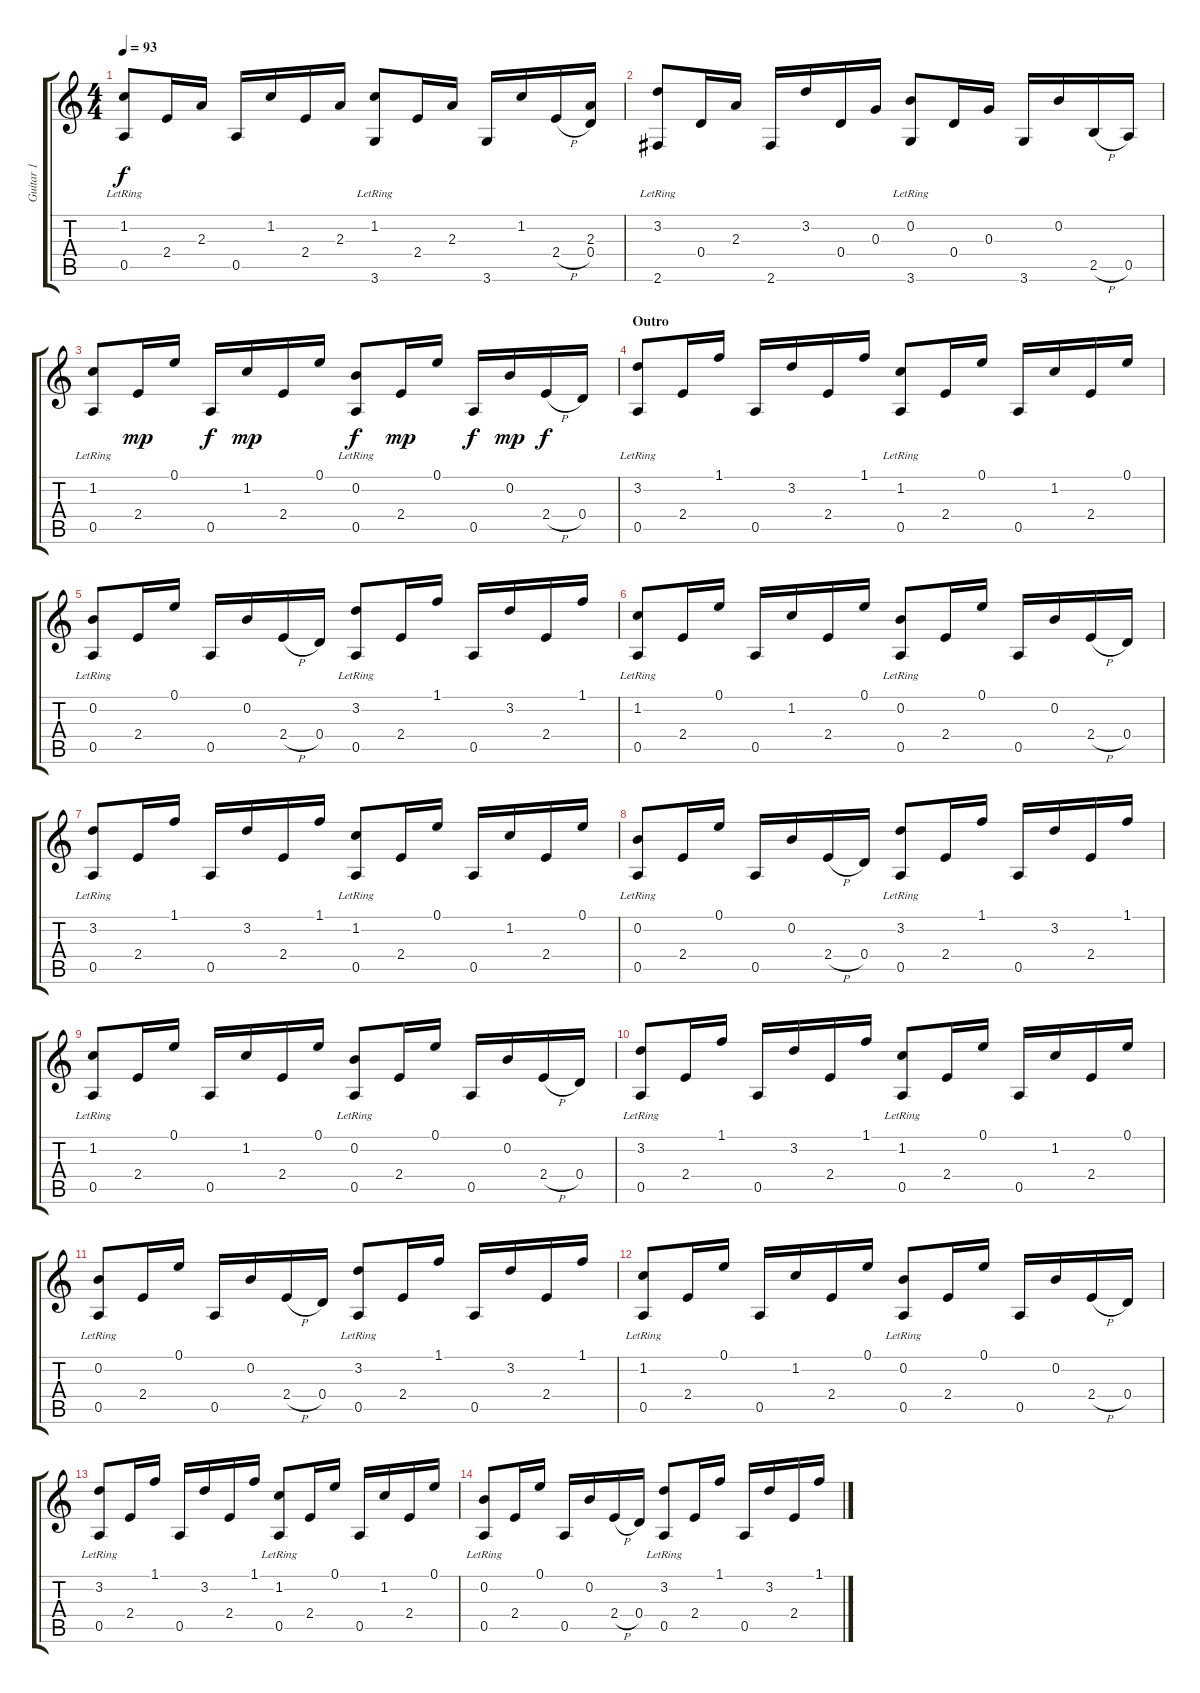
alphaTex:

\track ("Guitar 1" "Guitar 1") {instrument acousticguitarnylon}
\staff {score tabs}
\tuning (E4 B3 G3 D3 A2 E2) {hide}
\ts (4 4)
\tempo 93
\clef g2
\ks c
(1.2{lr} 0.5{lr}).8{dy f} 2.4.16 2.3.16 0.5.16 1.2.16 2.4.16 2.3.16 (1.2{lr} 3.6{lr}).8 2.4.16 2.3.16 3.6.16 1.2.16 2.4{h}.16 (2.3 0.4).16 |
(3.2{lr} 2.6{lr}).8 0.4.16 2.3.16 2.6.16 3.2.16 0.4.16 0.3.16 (0.2{lr} 3.6{lr}).8 0.4.16 0.3.16 3.6.16 0.2.16 2.5{h}.16 0.5.16 |
(1.2{lr} 0.5{lr}).8 2.4.16{dy mp} 0.1.16 0.5.16{dy f} 1.2.16{dy mp} 2.4.16 0.1.16 (0.2{lr} 0.5{lr}).8{dy f} 2.4.16{dy mp} 0.1.16 0.5.16{dy f} 0.2.16{dy mp} 2.4{h}.16{dy f} 0.4.16 |
\section ("" "Outro")
(3.2{lr} 0.5{lr}).8 2.4.16 1.1.16 0.5.16 3.2.16 2.4.16 1.1.16 (1.2{lr} 0.5{lr}).8 2.4.16 0.1.16 0.5.16 1.2.16 2.4.16 0.1.16 |
(0.2{lr} 0.5{lr}).8 2.4.16 0.1.16 0.5.16 0.2.16 2.4{h}.16 0.4.16 (3.2{lr} 0.5{lr}).8 2.4.16 1.1.16 0.5.16 3.2.16 2.4.16 1.1.16 |
(1.2{lr} 0.5{lr}).8 2.4.16 0.1.16 0.5.16 1.2.16 2.4.16 0.1.16 (0.2{lr} 0.5{lr}).8 2.4.16 0.1.16 0.5.16 0.2.16 2.4{h}.16 0.4.16 |
(3.2{lr} 0.5{lr}).8 2.4.16 1.1.16 0.5.16 3.2.16 2.4.16 1.1.16 (1.2{lr} 0.5{lr}).8 2.4.16 0.1.16 0.5.16 1.2.16 2.4.16 0.1.16 |
(0.2{lr} 0.5{lr}).8 2.4.16 0.1.16 0.5.16 0.2.16 2.4{h}.16 0.4.16 (3.2{lr} 0.5{lr}).8 2.4.16 1.1.16 0.5.16 3.2.16 2.4.16 1.1.16 |
(1.2{lr} 0.5{lr}).8 2.4.16 0.1.16 0.5.16 1.2.16 2.4.16 0.1.16 (0.2{lr} 0.5{lr}).8 2.4.16 0.1.16 0.5.16 0.2.16 2.4{h}.16 0.4.16 |
(3.2{lr} 0.5{lr}).8 2.4.16 1.1.16 0.5.16 3.2.16 2.4.16 1.1.16 (1.2{lr} 0.5{lr}).8 2.4.16 0.1.16 0.5.16 1.2.16 2.4.16 0.1.16 |
(0.2{lr} 0.5{lr}).8 2.4.16 0.1.16 0.5.16 0.2.16 2.4{h}.16 0.4.16 (3.2{lr} 0.5{lr}).8 2.4.16 1.1.16 0.5.16 3.2.16 2.4.16 1.1.16 |
(1.2{lr} 0.5{lr}).8 2.4.16 0.1.16 0.5.16 1.2.16 2.4.16 0.1.16 (0.2{lr} 0.5{lr}).8 2.4.16 0.1.16 0.5.16 0.2.16 2.4{h}.16 0.4.16 |
(3.2{lr} 0.5{lr}).8{volume 8} 2.4.16 1.1.16 0.5.16 3.2.16 2.4.16 1.1.16 (1.2{lr} 0.5{lr}).8 2.4.16 0.1.16 0.5.16 1.2.16 2.4.16 0.1.16 |
(0.2{lr} 0.5{lr}).8{volume 5} 2.4.16 0.1.16 0.5.16 0.2.16 2.4{h}.16 0.4.16 (3.2{lr} 0.5{lr}).8{volume 3} 2.4.16 1.1.16 0.5.16 3.2.16 2.4.16 1.1.16
